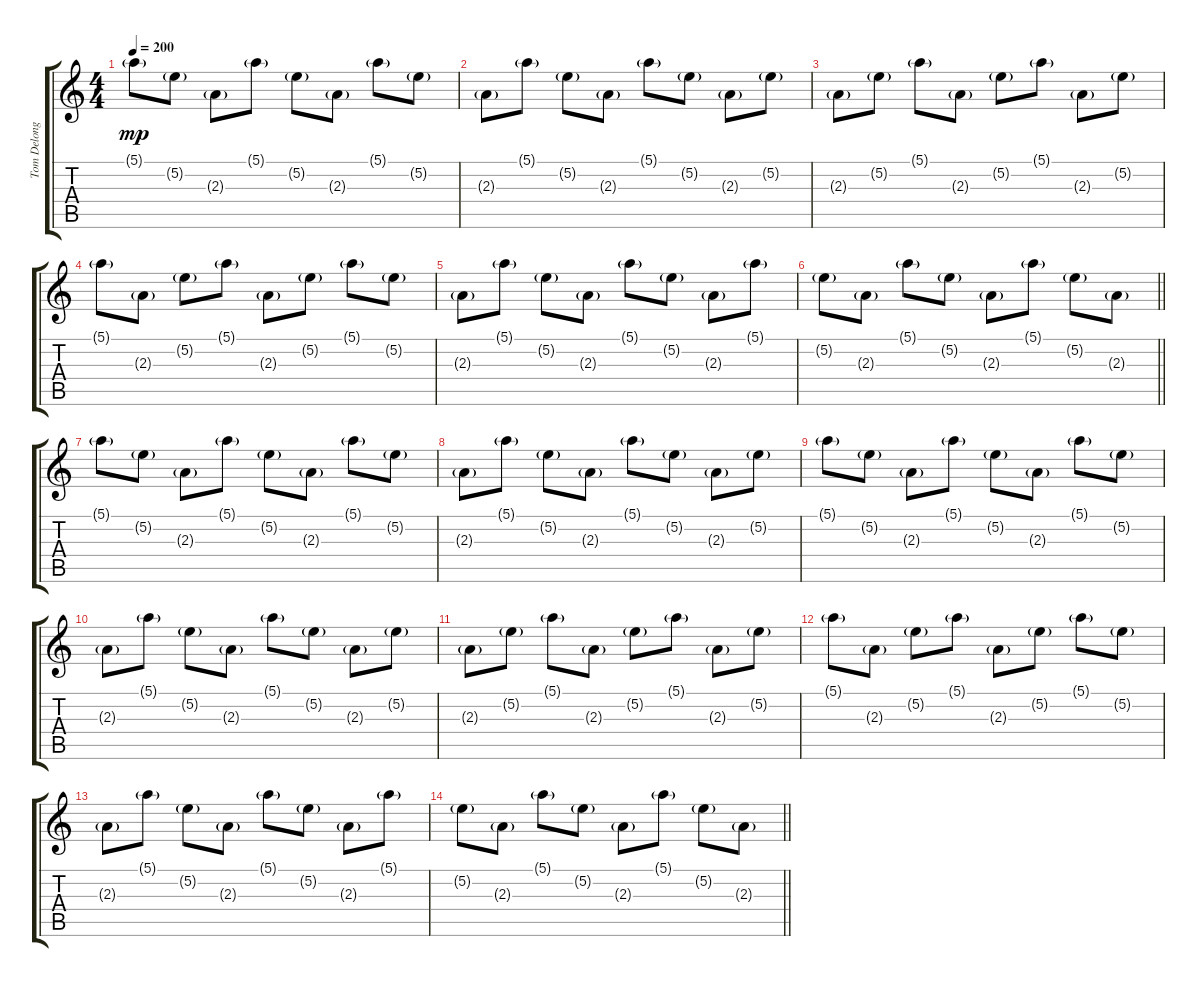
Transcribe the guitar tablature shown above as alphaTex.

\track ("Tom Delonge - Guitar" "Tom Delong") {instrument electricguitarclean}
\staff {score tabs}
\tuning (E4 B3 G3 D3 A2 E2) {hide}
\ts (4 4)
\tempo 200
\clef g2
\ks c
5.1{g}.8{dy mp} 5.2{g}.8 2.3{g}.8 5.1{g}.8 5.2{g}.8 2.3{g}.8 5.1{g}.8 5.2{g}.8 |
2.3{g}.8 5.1{g}.8 5.2{g}.8 2.3{g}.8 5.1{g}.8 5.2{g}.8 2.3{g}.8 5.2{g}.8 |
2.3{g}.8 5.2{g}.8 5.1{g}.8 2.3{g}.8 5.2{g}.8 5.1{g}.8 2.3{g}.8 5.2{g}.8 |
5.1{g}.8 2.3{g}.8 5.2{g}.8 5.1{g}.8 2.3{g}.8 5.2{g}.8 5.1{g}.8 5.2{g}.8 |
2.3{g}.8 5.1{g}.8 5.2{g}.8 2.3{g}.8 5.1{g}.8 5.2{g}.8 2.3{g}.8 5.1{g}.8 |
\barLineRight lightlight
5.2{g}.8 2.3{g}.8 5.1{g}.8 5.2{g}.8 2.3{g}.8 5.1{g}.8 5.2{g}.8 2.3{g}.8 |
5.1{g}.8 5.2{g}.8 2.3{g}.8 5.1{g}.8 5.2{g}.8 2.3{g}.8 5.1{g}.8 5.2{g}.8 |
2.3{g}.8 5.1{g}.8 5.2{g}.8 2.3{g}.8 5.1{g}.8 5.2{g}.8 2.3{g}.8 5.2{g}.8 |
5.1{g}.8 5.2{g}.8 2.3{g}.8 5.1{g}.8 5.2{g}.8 2.3{g}.8 5.1{g}.8 5.2{g}.8 |
2.3{g}.8 5.1{g}.8 5.2{g}.8 2.3{g}.8 5.1{g}.8 5.2{g}.8 2.3{g}.8 5.2{g}.8 |
2.3{g}.8 5.2{g}.8 5.1{g}.8 2.3{g}.8 5.2{g}.8 5.1{g}.8 2.3{g}.8 5.2{g}.8 |
5.1{g}.8 2.3{g}.8 5.2{g}.8 5.1{g}.8 2.3{g}.8 5.2{g}.8 5.1{g}.8 5.2{g}.8 |
2.3{g}.8 5.1{g}.8 5.2{g}.8 2.3{g}.8 5.1{g}.8 5.2{g}.8 2.3{g}.8 5.1{g}.8 |
\barLineRight lightlight
5.2{g}.8 2.3{g}.8 5.1{g}.8 5.2{g}.8 2.3{g}.8 5.1{g}.8 5.2{g}.8 2.3{g}.8
